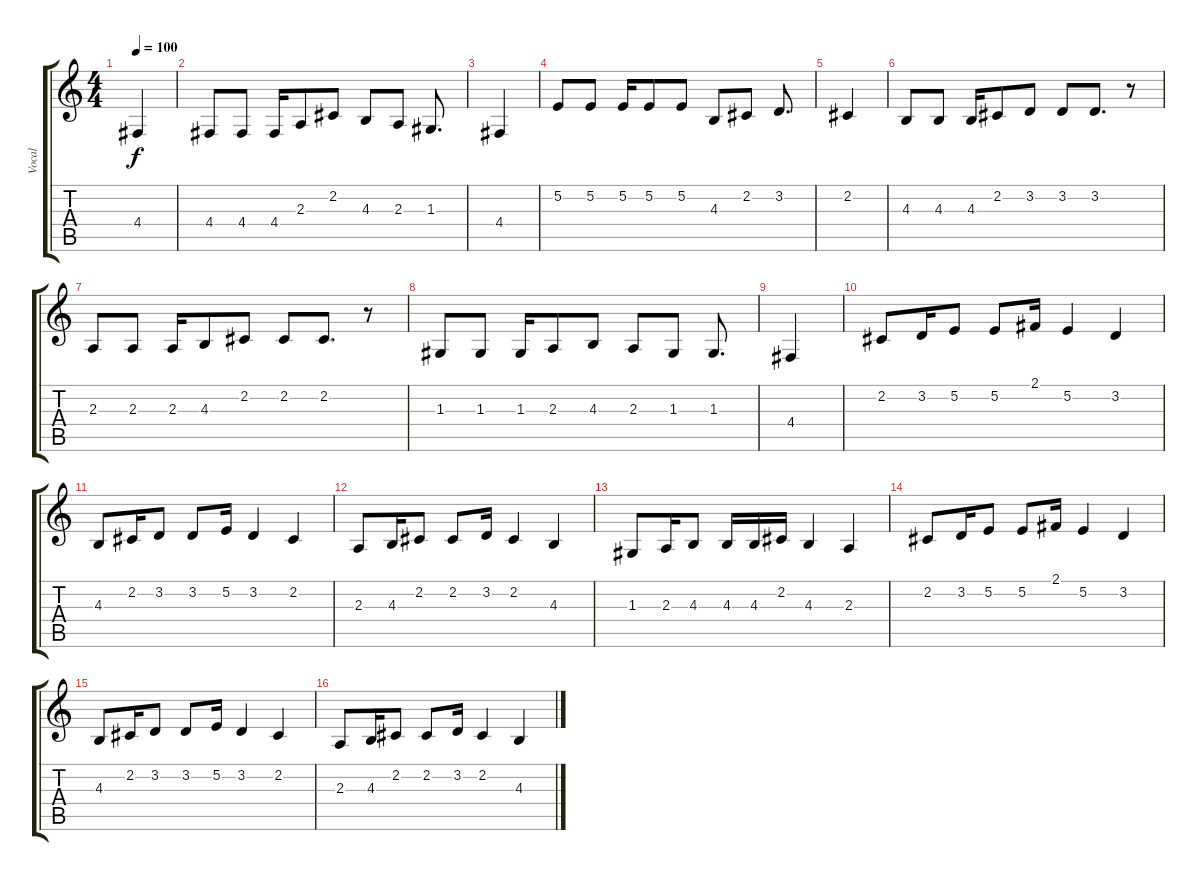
\track ("Vocal" "Vocal") {instrument harmonica}
\staff {score tabs}
\tuning (E4 B3 G3 D3 A2 E2) {hide}
\ts (4 4)
\tempo 100
\clef g2
\ks c
4.4.4{dy f} |
4.4.8 4.4.8 4.4.16 2.3.8 2.2.8 4.3.8 2.3.8 1.3.8{d} |
4.4.4 |
5.2.8 5.2.8 5.2.16 5.2.8 5.2.8 4.3.8 2.2.8 3.2.8{d} |
2.2.4 |
4.3.8 4.3.8 4.3.16 2.2.8 3.2.8 3.2.8 3.2.8{d} r.8 |
2.3.8 2.3.8 2.3.16 4.3.8 2.2.8 2.2.8 2.2.8{d} r.8 |
1.3.8 1.3.8 1.3.16 2.3.8 4.3.8 2.3.8 1.3.8 1.3.8{d} |
4.4.4 |
2.2.8 3.2.16 5.2.8 5.2.8 2.1.16 5.2.4 3.2.4 |
4.3.8 2.2.16 3.2.8 3.2.8 5.2.16 3.2.4 2.2.4 |
2.3.8 4.3.16 2.2.8 2.2.8 3.2.16 2.2.4 4.3.4 |
1.3.8 2.3.16 4.3.8 4.3.16 4.3.16 2.2.16 4.3.4 2.3.4 |
2.2.8 3.2.16 5.2.8 5.2.8 2.1.16 5.2.4 3.2.4 |
4.3.8 2.2.16 3.2.8 3.2.8 5.2.16 3.2.4 2.2.4 |
2.3.8 4.3.16 2.2.8 2.2.8 3.2.16 2.2.4 4.3.4
